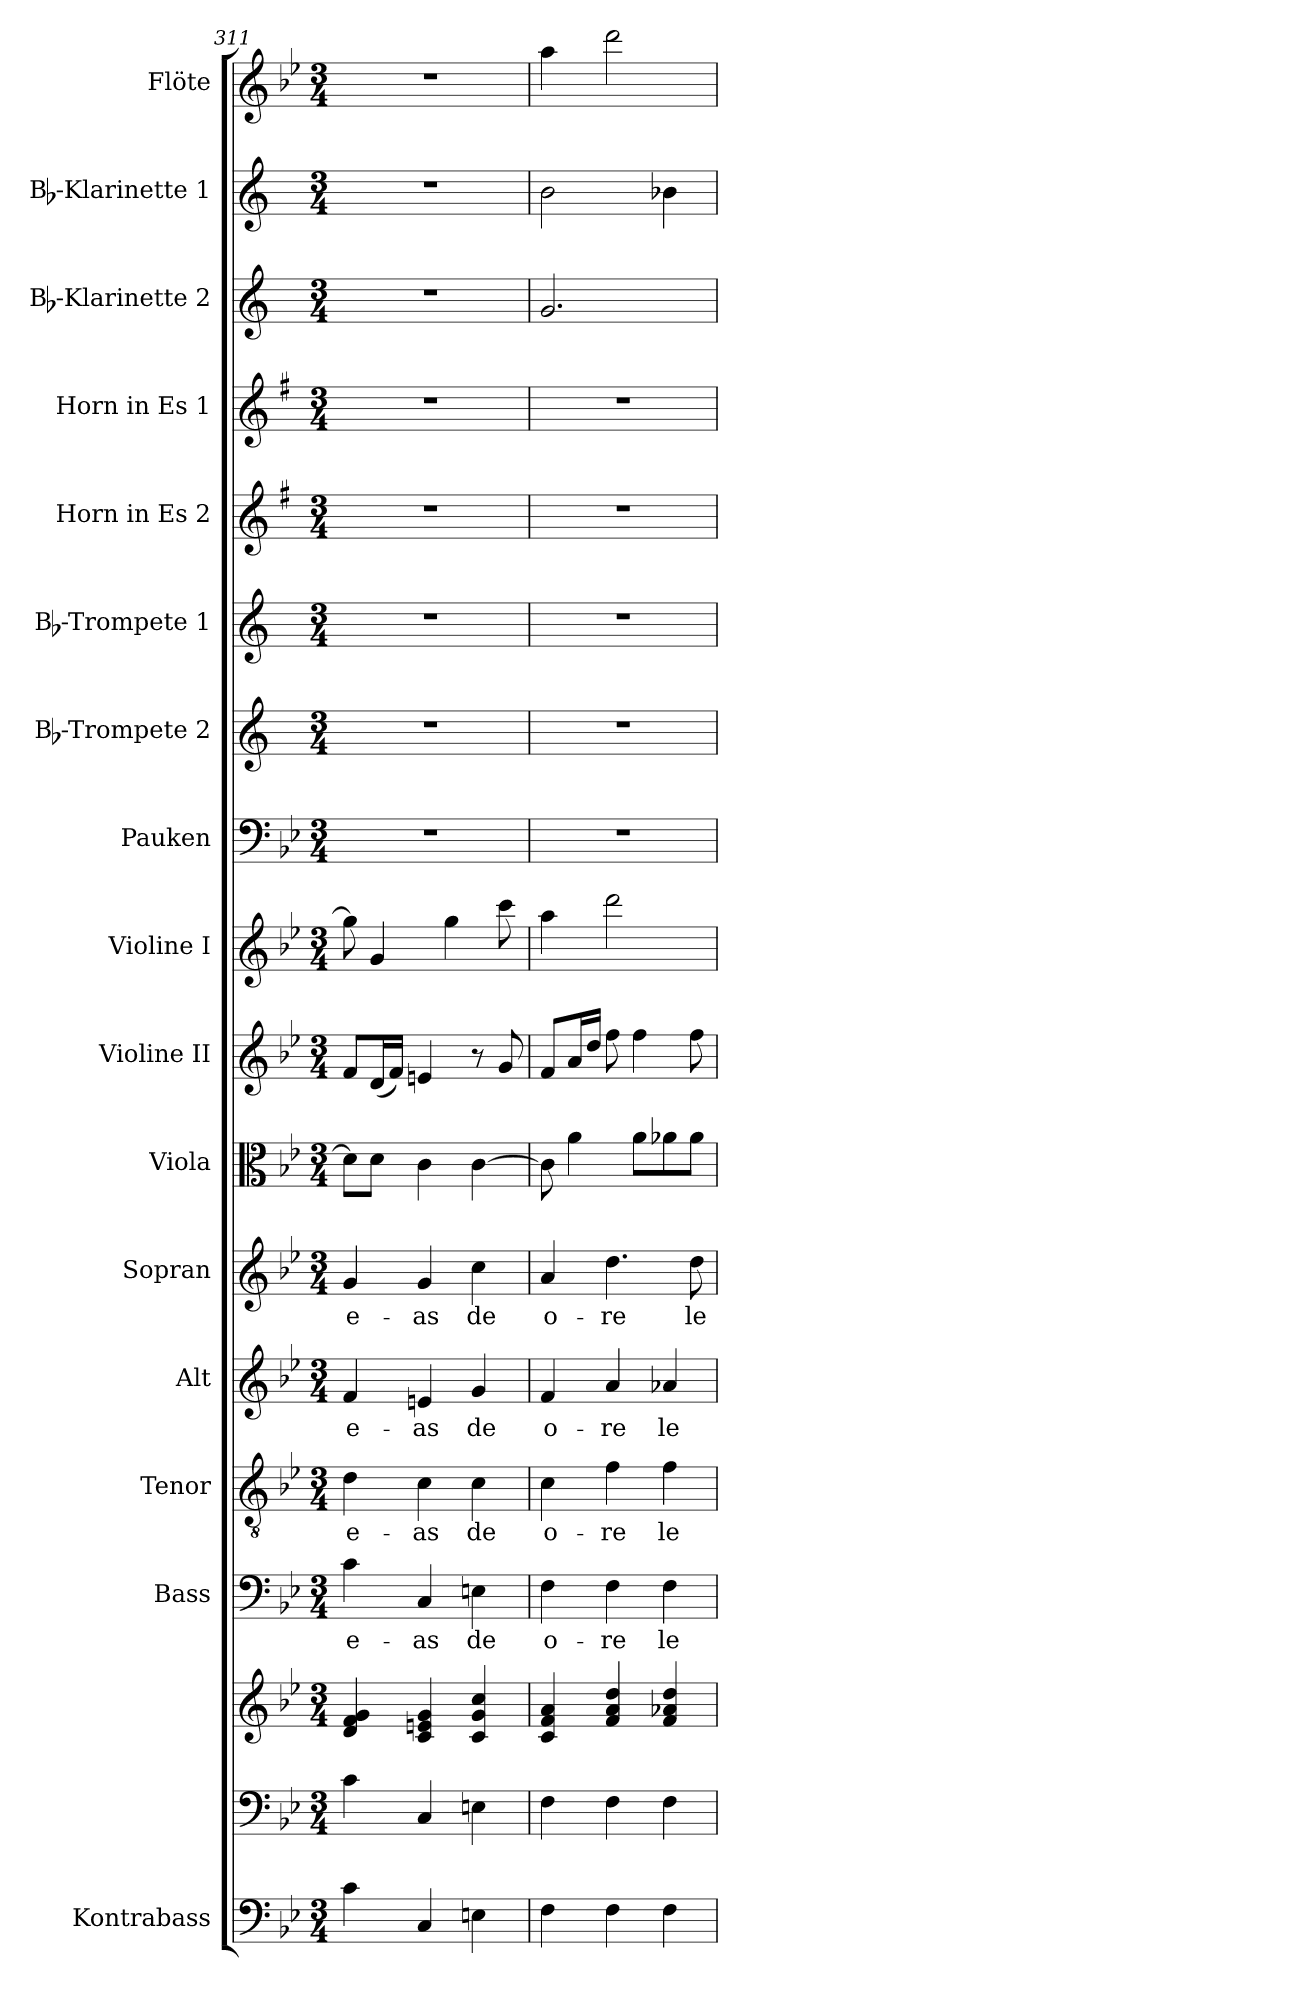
**kern	**kern	**kern	**kern	**text	**kern	**text	**kern	**text	**kern	**text	**kern	**kern	**kern	**kern	**kern	**kern	**kern	**kern	**kern	**kern	**kern
*part17	*part16	*part16	*part15	*part15	*part14	*part14	*part13	*part13	*part12	*part12	*part11	*part10	*part9	*part8	*part7	*part6	*part5	*part4	*part3	*part2	*part1
*staff18	*staff17	*staff16	*staff15	*staff15	*staff14	*staff14	*staff13	*staff13	*staff12	*staff12	*staff11	*staff10	*staff9	*staff8	*staff7	*staff6	*staff5	*staff4	*staff3	*staff2	*staff1
*I"Kontrabass	*	*	*I"Bass	*	*I"Tenor	*	*I"Alt	*	*I"Sopran	*	*I"Viola	*I"Violine II	*I"Violine I	*I"Pauken	*I"Bb-Trompete 2	*I"Bb-Trompete 1	*I"Horn in Es 2	*I"Horn in Es 1	*I"Bb-Klarinette 2	*I"Bb-Klarinette 1	*I"Flöte
*I'Kb.	*	*	*I'B.	*	*I'T.	*	*I'A.	*	*I'S.	*	*I'Vla.	*I'Vl. II	*I'Vl. I	*I'Pk.	*I'Bb Trp. 2	*I'Bb Trp. 1	*	*	*I'Bb Kl. 2	*I'Bb Kl. 1	*I'Fl.
*clefF4	*clefF4	*clefG2	*clefF4	*	*clefGv2	*	*clefG2	*	*clefG2	*	*clefC3	*clefG2	*clefG2	*clefF4	*clefG2	*clefG2	*clefG2	*clefG2	*clefG2	*clefG2	*clefG2
*ITrd7c12	*	*	*	*	*	*	*	*	*	*	*	*	*	*	*ITrd1c2	*ITrd1c2	*ITrd5c9	*ITrd5c9	*ITrd1c2	*ITrd1c2	*
*k[b-e-]	*k[b-e-]	*k[b-e-]	*k[b-e-]	*	*k[b-e-]	*	*k[b-e-]	*	*k[b-e-]	*	*k[b-e-]	*k[b-e-]	*k[b-e-]	*k[b-e-]	*k[b-e-]	*k[b-e-]	*k[b-e-]	*k[b-e-]	*k[b-e-]	*k[b-e-]	*k[b-e-]
*B-:	*B-:	*B-:	*B-:	*	*B-:	*	*B-:	*	*B-:	*	*B-:	*B-:	*B-:	*B-:	*B-:	*B-:	*B-:	*B-:	*B-:	*B-:	*B-:
*M3/4	*M3/4	*M3/4	*M3/4	*	*M3/4	*	*M3/4	*	*M3/4	*	*M3/4	*M3/4	*M3/4	*M3/4	*M3/4	*M3/4	*M3/4	*M3/4	*M3/4	*M3/4	*M3/4
=311	=311	=311	=311	=311	=311	=311	=311	=311	=311	=311	=311	=311	=311	=311	=311	=311	=311	=311	=311	=311	=311
!	!	!	!	!LO:LY:b	!	!LO:LY:b	!	!LO:LY:b	!	!LO:LY:b	!	!	!	!	!	!	!	!	!	!	!
4C\	4c\	4d/ 4f/ 4g/	4c\	e-	4d\	e-	4f/	e-	4g/	e-	8d\L]	8f/L	8gg\]	2.r	2.r	2.r	2.r	2.r	2.r	2.r	2.r
.	.	.	.	.	.	.	.	.	.	.	8d\J	(<16d/L	4g/	.	.	.	.	.	.	.	.
.	.	.	.	.	.	.	.	.	.	.	.	16f/JJ)	.	.	.	.	.	.	.	.	.
!	!	!	!	!LO:LY:b	!	!LO:LY:b	!	!LO:LY:b	!	!LO:LY:b	!	!	!	!	!	!	!	!	!	!	!
4CC/	4C/	4c/ 4en/ 4g/	4C/	-as	4c\	-as	4en/	-as	4g/	-as	4c\	4en/	.	.	.	.	.	.	.	.	.
.	.	.	.	.	.	.	.	.	.	.	.	.	4gg\	.	.	.	.	.	.	.	.
!	!	!	!	!LO:LY:b	!	!LO:LY:b	!	!LO:LY:b	!	!LO:LY:b	!	!	!	!	!	!	!	!	!	!	!
4EEn\	4En\	4c/ 4g/ 4cc/	4En\	de	4c\	de	4g/	de	4cc\	de	[4c\	8r	.	.	.	.	.	.	.	.	.
.	.	.	.	.	.	.	.	.	.	.	.	8g/	8ccc\	.	.	.	.	.	.	.	.
=312	=312	=312	=312	=312	=312	=312	=312	=312	=312	=312	=312	=312	=312	=312	=312	=312	=312	=312	=312	=312	=312
!	!	!	!	!LO:LY:b	!	!LO:LY:b	!	!LO:LY:b	!	!LO:LY:b	!	!	!	!	!	!	!	!	!	!	!
4FF\	4F\	4c/ 4f/ 4a/	4F\	o-	4c\	o-	4f/	o-	4a/	o-	8c\]	8f/L	4aa\	2.r	2.r	2.r	2.r	2.r	2.f/	2a\	4aa\
.	.	.	.	.	.	.	.	.	.	.	4a\	16a/L	.	.	.	.	.	.	.	.	.
.	.	.	.	.	.	.	.	.	.	.	.	16dd/JJ	.	.	.	.	.	.	.	.	.
!	!	!	!	!LO:LY:b	!	!LO:LY:b	!	!LO:LY:b	!	!LO:LY:b	!	!	!	!	!	!	!	!	!	!	!
4FF\	4F\	4f/ 4a/ 4dd/	4F\	-re	4f\	-re	4a/	-re	4.dd\	-re	.	8ff\	2ddd\	.	.	.	.	.	.	.	2ddd\
.	.	.	.	.	.	.	.	.	.	.	8a\L	4ff\	.	.	.	.	.	.	.	.	.
!	!	!	!	!LO:LY:b	!	!LO:LY:b	!	!LO:LY:b	!	!	!	!	!	!	!	!	!	!	!	!	!
4FF\	4F\	4f/ 4a-X/ 4dd/	4F\	le-	4f\	le-	4a-X/	le-	.	.	8a-X\	.	.	.	.	.	.	.	.	4a-X\	.
!	!	!	!	!	!	!	!	!	!	!LO:LY:b	!	!	!	!	!	!	!	!	!	!	!
.	.	.	.	.	.	.	.	.	8dd\	le-	8a-\J	8ff\	.	.	.	.	.	.	.	.	.
=	=	=	=	=	=	=	=	=	=	=	=	=	=	=	=	=	=	=	=	=	=
*-	*-	*-	*-	*-	*-	*-	*-	*-	*-	*-	*-	*-	*-	*-	*-	*-	*-	*-	*-	*-	*-
